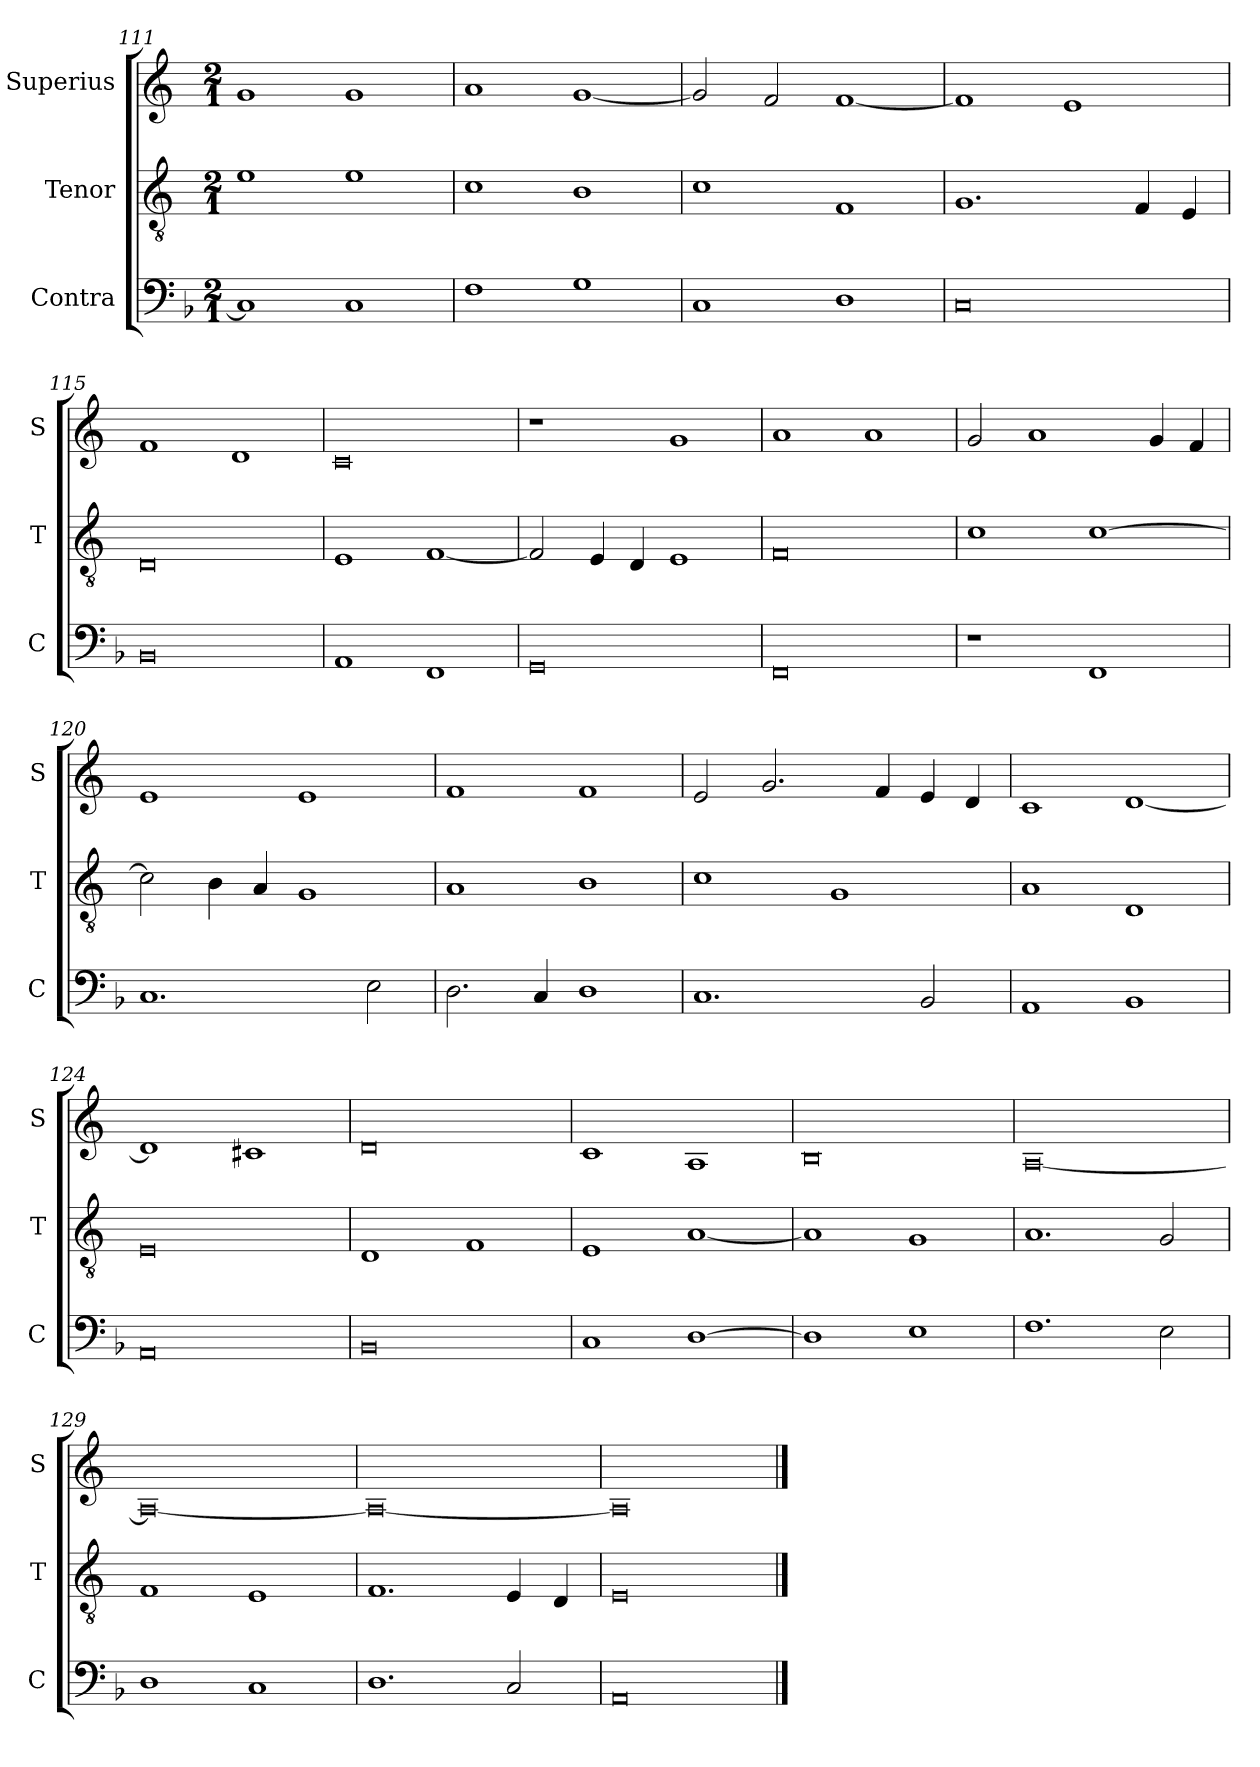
**kern	**kern	**kern
*part3	*part2	*part1
*staff3	*staff2	*staff1
*I"Contra	*I"Tenor	*I"Superius
*I'C	*I'T	*I'S
*clefF4	*clefGv2	*clefG2
*k[b-]	*k[]	*k[]
*M2/1	*M2/1	*M2/1
=111	=111	=111
1C]	1e	1g
1C	1e	1g
=112	=112	=112
1F	1c	1a
1G	1B	[1g
=113	=113	=113
1C	1c	2g]
.	.	2f
1D	1F	[1f
=114	=114	=114
0C	1.G	1f]
.	.	1e
.	4F	.
.	4E	.
=115	=115	=115
0BB-	0D	1f
.	.	1d
=116	=116	=116
1AA	1E	0c
1FF	[1F	.
=117	=117	=117
0GG	2F]	1r
.	4E	.
.	4D	.
.	1E	1g
=118	=118	=118
0FF	0F	1a
.	.	1a
=119	=119	=119
1r	1c	2g
.	.	1a
1FF	[1c	.
.	.	4g
.	.	4f
=120	=120	=120
1.C	2c]	1e
.	4B	.
.	4A	.
.	1G	1e
2E	.	.
=121	=121	=121
2.D	1A	1f
4C	.	.
1D	1B	1f
=122	=122	=122
1.C	1c	2e
.	.	2.g
.	1G	.
.	.	4f
2BB-	.	4e
.	.	4d
=123	=123	=123
1AA	1A	1c
1BB-	1D	[1d
=124	=124	=124
0AA	0E	1d]
.	.	1c#X
=125	=125	=125
0BB-	1D	0d
.	1F	.
=126	=126	=126
1C	1E	1c
[1D	[1A	1A
=127	=127	=127
1D]	1A]	0B
1E	1G	.
=128	=128	=128
1.F	1.A	[0A
2E	2G	.
=129	=129	=129
1D	1F	0A_
1C	1E	.
=130	=130	=130
1.D	1.F	0A_
2C	4E	.
.	4D	.
=131	=131	=131
0AA	0E	0A]
==	==	==
*-	*-	*-
